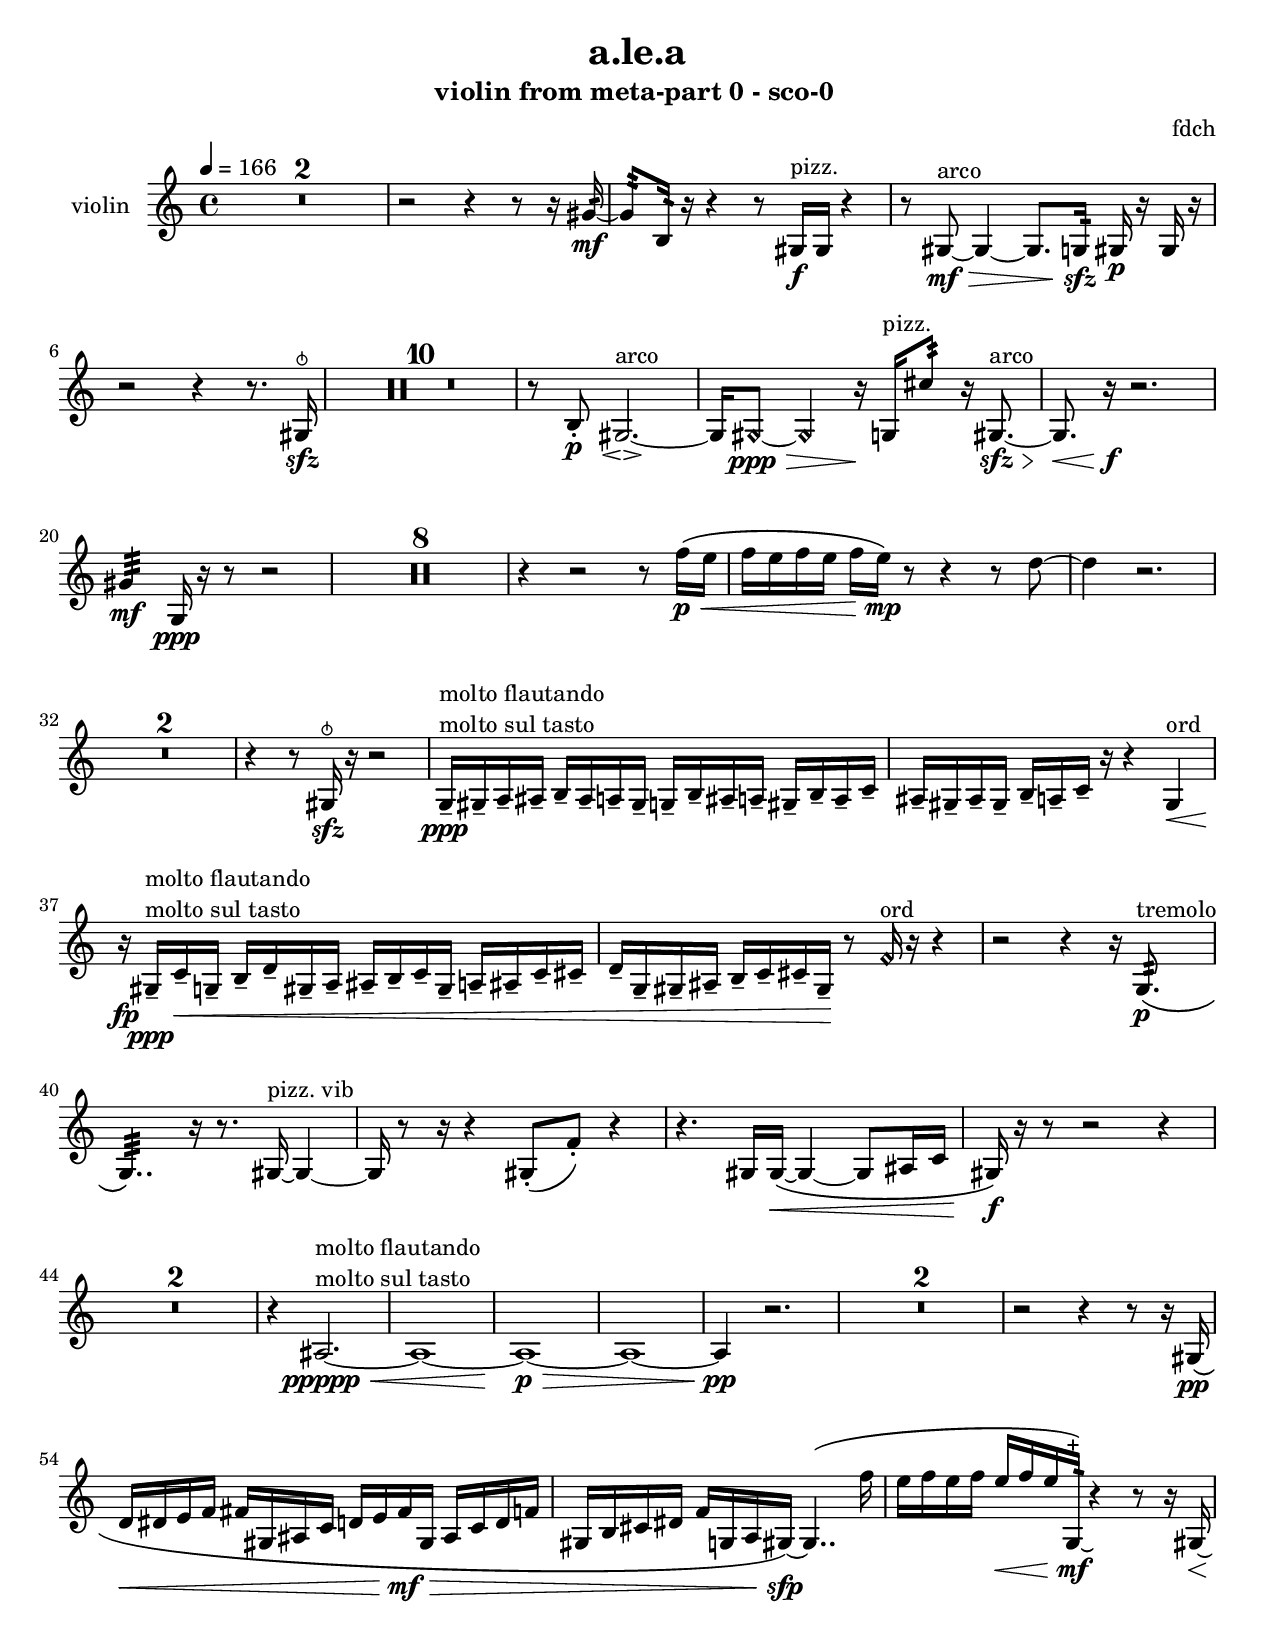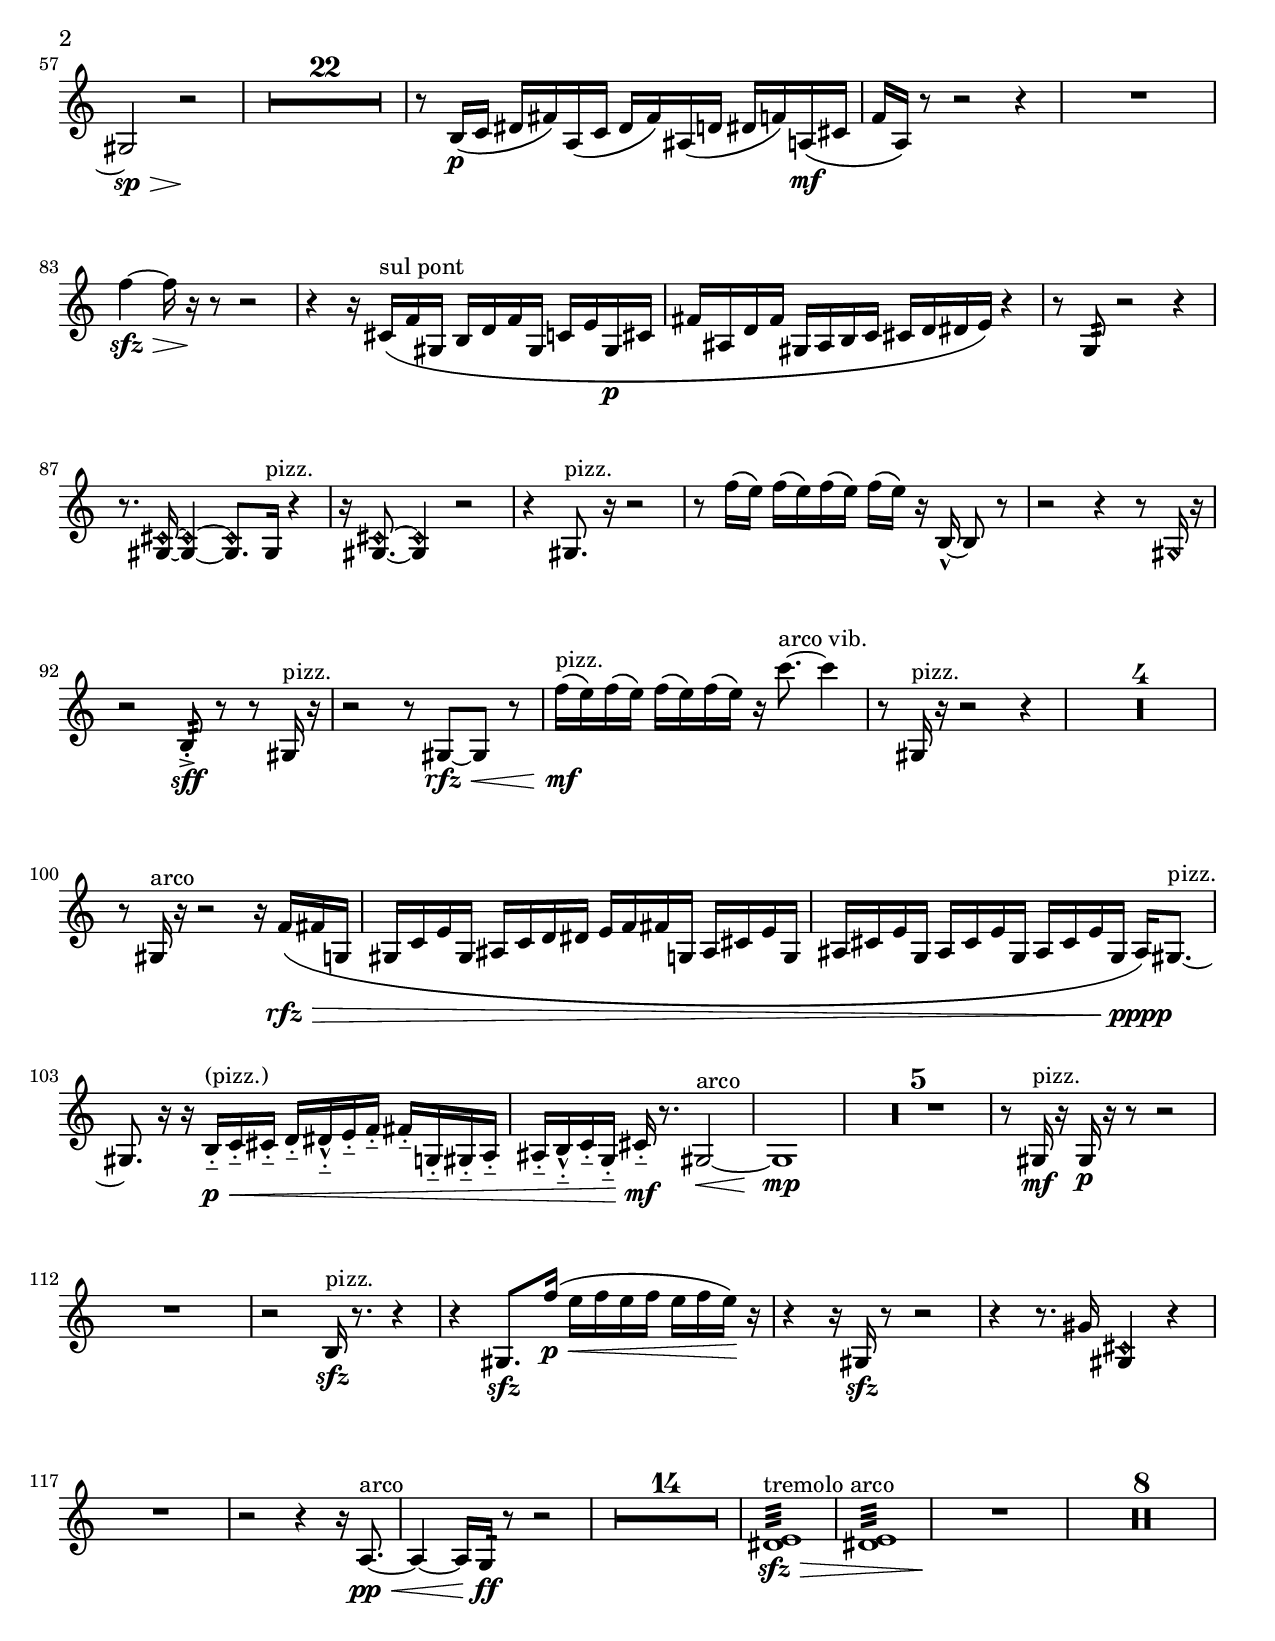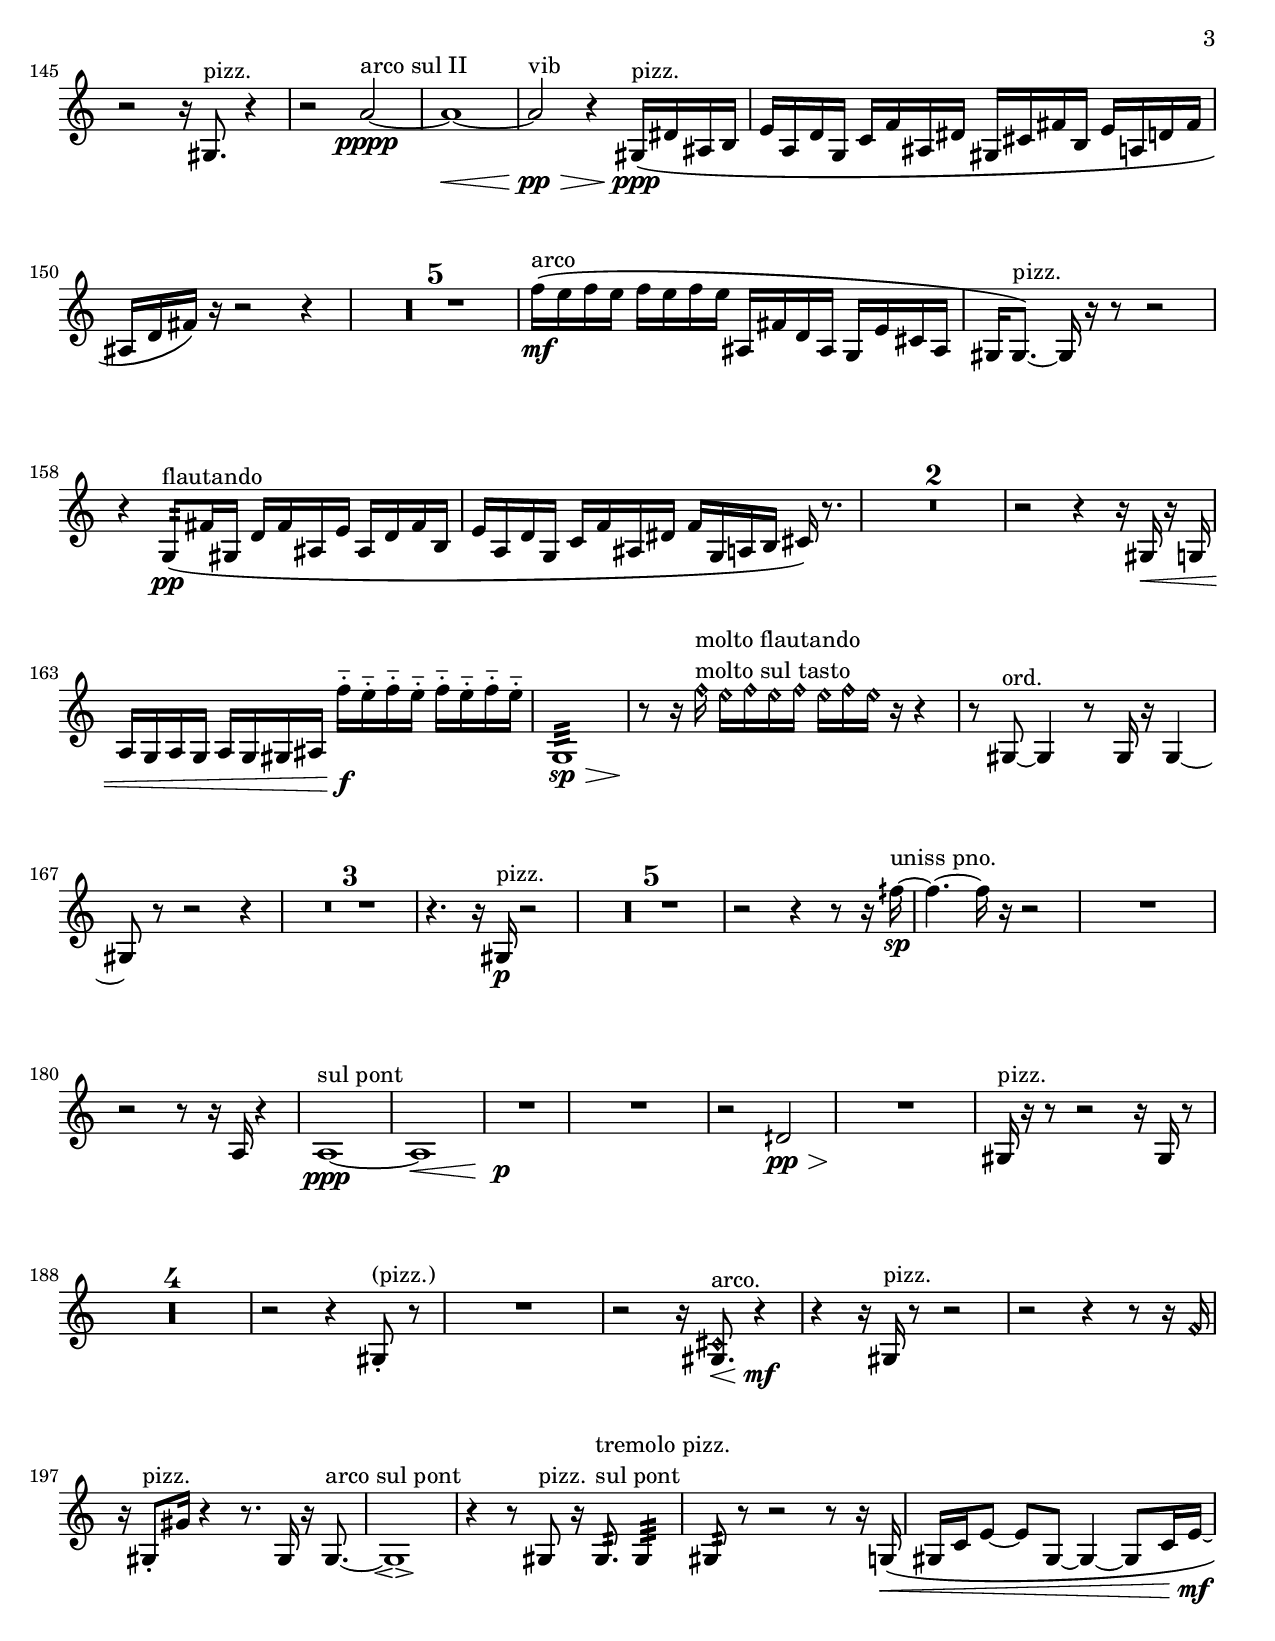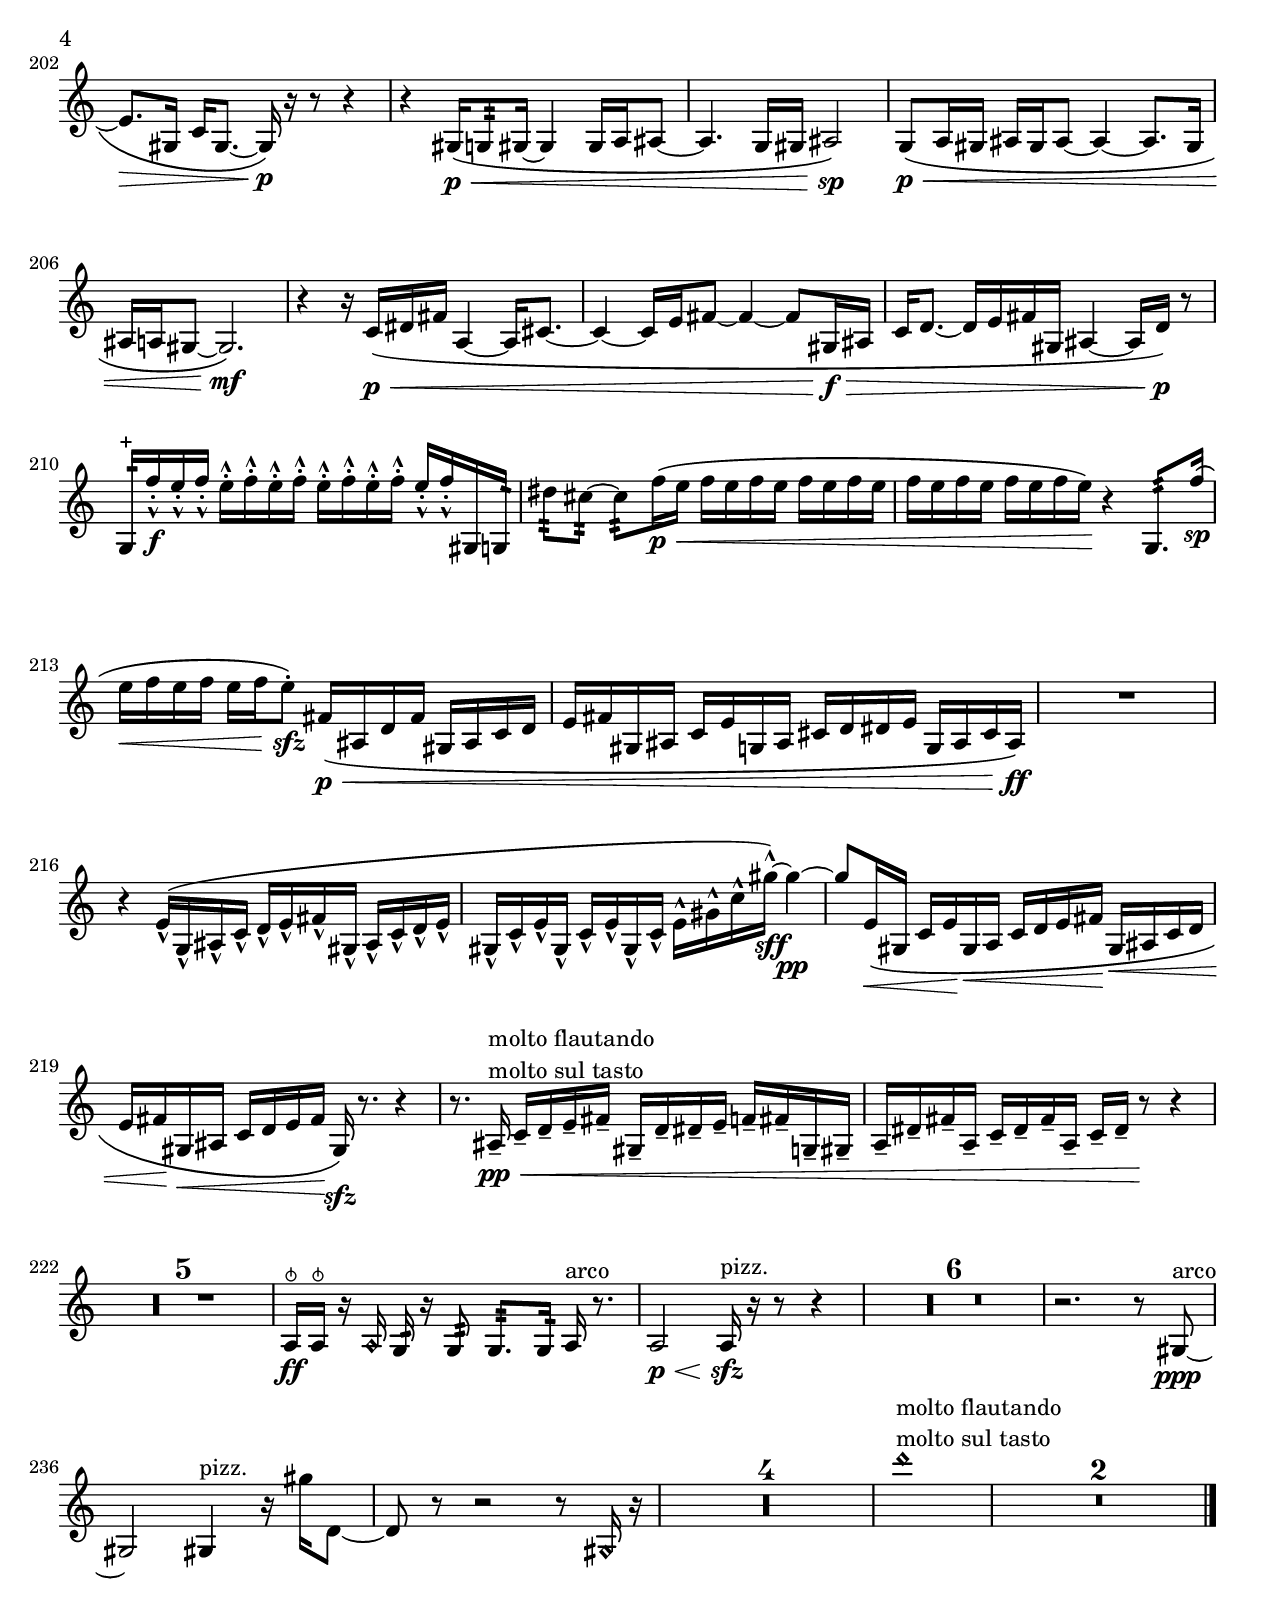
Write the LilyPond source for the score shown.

\version "2.19.56" 

violin_one_part = \relative c'' {

  \time 4/4
  \tempo 4 = 166

  \clef treble 
  % ________________________________________bar 1 :
  R1*2  |
  % ________________________________________bar 3 :
  r2 
  r4 
  r8  r16  gis16:32~\mf  |
  % ________________________________________bar 4 :
  gis8:32  b,16:32  r16 
  r4 
  r8  gis16\f^\markup {pizz. }  gis16 
  r4  |
  % ________________________________________bar 5 :
  r8  gis8~\mf\>^"arco" 
  gis4~ 
  gis8.  g16\sfz:32 
  gis16\p  r16  gis16  r16  |
  % ________________________________________bar 6 :
  r2 
  r4 
  r8.  gis16\sfz\snappizzicato  |
  % ________________________________________bar 7 :
  R1*10 |
  % ________________________________________bar 17 :
  r8  b8\p-. 
  gis2.~^"arco"\espressivo  |
  % ________________________________________bar 18 :
  gis16 gis8.~\ppp\> \harmonic 
  gis4 \harmonic
  r16\!  g16^\markup {pizz. }  cis'8:32 
  r16  gis,8.~\>\sfz^"arco"  |
  % ________________________________________bar 19 :
  gis8.\<  r16\f 
  r2.  |
  % ________________________________________bar 20 :
  gis'4:32\mf 
  g,16\ppp  r16  r8 
  r2  |
  % ________________________________________bar 21 :
  R1*8 |
  % ________________________________________bar 29 :
  r4 
  r2 
  r8  f''16\<\p\(  e16  |
  % ________________________________________bar 30 :
  f16  e16  f16  e16 
  f16  e16\mp\)  r8 
  r4 
  r8  d8~  |
  % ________________________________________bar 31 :
  d4 
  r2.  |
  % ________________________________________bar 32 :
  R1*2  |
  % ________________________________________bar 34 :
  r4 
  r8  gis,,16\snappizzicato\sfz  r16 
  r2  |
  % ________________________________________bar 35 :
  g16--\ppp^\markup {
    \left-column { 
      "molto flautando" 
      "molto sul tasto"
    }
  } gis16--  a16--  ais16-- 
  b16--  ais16--  a16--  gis16-- 
  g16--  b16--  ais16--  a16-- 
  gis16--  b16--  a16--  c16--  |
  % ________________________________________bar 36 :
  ais16--  gis16--  ais16--  gis16-- 
  b16--  a16--  c16--  r16 
  r4 
  gis4\<^\markup {ord }  |
  % ________________________________________bar 37 :
  r16\fp  gis16--\ppp^\markup {
    \left-column { 
      "molto flautando" 
      "molto sul tasto"
    }
  }  c16\<--  g16-- 
  b16--  d16--  gis,16--  a16-- 
  ais16--  b16--  c16--  gis16-- 
  a16--  ais16--  c16--  cis16--  |
  % ________________________________________bar 38 :
  d16--  g,16--  gis16--  ais16-- 
  b16--  c16--  cis16--  gis16\!-- 
  r8  \once \override NoteHead.style = #'harmonic f'16^"ord"  r16 
  r4  |
  % ________________________________________bar 39 :
  r2 
  r4 
  r16  g,8.:32\(^"tremolo"\p  |
  % ________________________________________bar 40 :
  g4..:32\)  r16 
  r8.  gis16~^\markup {pizz. vib} 
  gis4~  |
  % ________________________________________bar 41 :
  gis16  r8  r16 
  r4 
  gis8-.\(  f'8-.\)
  r4  |
  % ________________________________________bar 42 :
  r4. 
  gis,16  gis16~\(\< 
  gis4~ 
  gis8  ais16 c16  |
  % ________________________________________bar 43 :
  gis16\)\f  r16  r8 
  r2 
  r4  |
  % ________________________________________bar 44 :
  R1*2  |
  % ________________________________________bar 46 :
  r4 
  ais2.~\ppppp\<^\markup {
    \left-column { 
      "molto flautando" 
      "molto sul tasto"
    }
  }  |
  % ________________________________________bar 47 :
  ais1~  |
  % ________________________________________bar 48 :
  ais1~\p\>  |
  % ________________________________________bar 49 :
  ais1~  |
  % ________________________________________bar 50 :
  ais4\pp
  r2.|
  % ________________________________________bar 51 :
  R1*2  |
  % ________________________________________bar 53 :
  r2 
  r4 
  r8  r16  gis16\pp\(  |
  % ________________________________________bar 54 :
  d'16\<  dis16  e16  f16 
  fis16  gis,16  ais16  c16 
  d16  e16  fis16\>\mf  gis,16 
  ais16  c16  d16  f16  |
  % ________________________________________bar 55 :
  gis,16  b16  cis16  dis16 
  f16  g,16  a16  gis16~\)\sfp 
  gis4..\(  f''16  |
  % ________________________________________bar 56 :
  e16  f16  e16  f16 
  e16\<  f16  e16  g,,16:32-+\laissezVibrer\mf\) 
  r4
  r8 r16  gis16~\<  |
  % ________________________________________bar 57 :
  gis2\sp\>
  r2\!  |
  % ________________________________________bar 58 :
  R1*22 |
  % ________________________________________bar 80 :
  r8  b16\p\(  c16 
  dis16  fis16\)  a,16\(  c16 
  dis16  fis16\)  ais,16\(  d16 
  dis16  f16\)  a,16\(\mf  cis16  |
  % ________________________________________bar 81 :
  f16  a,16\)  r8 
  r2 
  r4  |
  % ________________________________________bar 82 :
  R1  |
  % ________________________________________bar 83 :
  f''4~\>\sfz
  f16  r16\!  r8 
  r2  |
  % ________________________________________bar 2 :
  r4 
  r16  cis,16\(^\markup {
    \left-column { 
      "sul pont"
    }
  }  f16  gis,16 
  b16  d16  f16  gis,16 
  c16  e16  gis,16\p  cis16  |
  % ________________________________________bar 3 :
  fis16  ais,16  d16  fis16 
  gis,16  ais16  b16  c16 
  cis16  d16  dis16  e16\) 
  r4  |
  % ________________________________________bar 4 :
  r8  g,8:32 
  r2 
  r4  |
  % ________________________________________bar 5 :
  r8.  <gis cis \harmonic>16~ 
  <gis cis \harmonic>4~ 
<gis cis \harmonic>8.  gis16^\markup {pizz. } 
  r4  |
  % ________________________________________bar 6 :
  r16 <gis cis \harmonic>8.~ 
  <gis cis \harmonic>4
  r2  |
  % ________________________________________bar 7 :
  r4 
  gis8.^\markup {pizz. }  r16 
  r2  |
  % ________________________________________bar 8 :
  r8  f''16\(  e16\) 
  f16\(  e16\)  f16\(  e16\) 
  f16\(  e16\)  r16  b,16~-^ 
  b8  r8  |
  % ________________________________________bar 9 :
  r2 
  r4 
  r8  \once \override NoteHead.style = #'harmonic gis16  r16  |
  % ________________________________________bar 10 :
  r2 
  b8:32-.->\sff r8 
  r8  gis16^\markup {pizz. }  r16  |
  % ________________________________________bar 11 :
  r2 
  r8  gis8~\rfz\< 
  gis8 r8  |
  % ________________________________________bar 12 :
  f''16\(\mf^"pizz."   e16\)  f16\(  e16\) 
  f16\(  e16\)  f16\(  e16\) 
  r16  c'8.~^\markup {arco vib. }   
  c4  |
  % ________________________________________bar 13 :
  r8  gis,,16^\markup {pizz. }  r16 
  r2 
  r4  |
  % ________________________________________bar 14 :
  R1 *4  |
  % ________________________________________bar 18 :
  r8  gis16^\markup {arco }  r16 
  r2 
  r16  f'16\(\rfz\>  fis16  g,16  |
  % ________________________________________bar 19 :
  gis16  c16  e16  gis,16 
  ais16  c16  d16  dis16 
  e16  f16  fis16  g,16 
  ais16  cis16  e16  g,16  |
  % ________________________________________bar 20 :
  ais16  cis16  e16  g,16 
  ais16  cis16  e16  g,16 
  ais16  cis16  e16  g,16 
  ais16\)\pppp  gis8.~^\markup {pizz. }  |
  % ________________________________________bar 21 :
  gis8.  r16 
  r16  b16-_\p\<^"(pizz.)"   c16-_  cis16-_ 
  d16-_  dis16-^-_  e16-_  f16-_ 
  fis16-_  g,16-_  gis16-_  a16-_  |
  % ________________________________________bar 22 :
  ais16-_  b16-^-_  c16-_  g16-_ 
  cis16-_\mf  r8. 
  gis2~\<^\markup {arco }  |
  % ________________________________________bar 23 :
  gis1\mp  |
  % ________________________________________bar 24 :
  R1*5  |
  % ________________________________________bar 29 :
  r8  gis16\mf^\markup {pizz. }  r16 
  gis16\p r16  r8 
  r2  |
  % ________________________________________bar 30 :
  R1  |
  % ________________________________________bar 31 :
  r2 
  b16\sfz^\markup {pizz. }  r8. 
  r4  |
  % ________________________________________bar 32 :
  r4 
  gis8.\sfz  f''16\(\p\< 
  e16  f16  e16  f16 
  e16  f16  e16\)\!  r16  |
  % ________________________________________bar 33 :
  r4 
  r16  gis,,16\sfz  r8 
  r2  |
  % ________________________________________bar 34 :
  r4
  r8.  gis'16 
  <gis, cis\harmonic>4
  r4  |
  % ________________________________________bar 35 :
  R1  |
  % ________________________________________bar 36 :
  r2 
  r4 
  r16  a8.~\pp\<^\markup {arco }  |
  % ________________________________________bar 37 :
  a4~ 
  a16  g16:32\ff  r8 
  r2  |
  % ________________________________________bar 38 :
  R1*14  |
  <e' dis>1:32\sfz\>^"tremolo arco"   |
  <e dis>1:32  |
  R1\!  |
  R1*8 |
  % ________________________________________bar 63 :
  r2 
  r16  gis,8.^\markup {pizz. } 
  r4  |
  % ________________________________________bar 64 :
  r2 
  a'2~\pppp^\markup {arco sul II } |
  % ________________________________________bar 65 :
  a1~\<  |
  % ________________________________________bar 66 :
  a2\>\pp^"vib"  
  r4
  gis,16\(\ppp^"pizz."   dis'16  ais16  b16  |
  % ________________________________________bar 67 :
  e16  a,16  d16  g,16 
  c16  f16  ais,16  dis16 
  gis,16  cis16  fis16  b,16 
  e16  a,16  d16  fis16  |
  % ________________________________________bar 68 :
  ais,16  d16  fis16\)  r16 
  r2 
  r4  |
  % ________________________________________bar 69 :
  R1*5  |
  % ________________________________________bar 74 :
  f'16\(\mf^"arco"  e16  f16  e16 
  f16  e16  f16  e16 
  ais,,16  fis'16  d16  ais16 
  g16  e'16  cis16  ais16  |
  % ________________________________________bar 75 :
  gis16  gis8.~\)^\markup {pizz. } 
  gis16  r16  r8 
  r2  |
  % ________________________________________bar 76 :
  r4 
  g8\(:32\pp^\markup {
    \left-column { 
      "flautando"
    }
  }  fis'16  gis,16 
  d'16  fis16  ais,16  e'16 
  ais,16  d16  fis16  b,16  |
  % ________________________________________bar 77 :
  e16  a,16  d16  g,16 
  c16  f16  ais,16  dis16 
  f16  g,16  a16  b16 
  cis16\)  r8.  |
  % ________________________________________bar 78 :
  R1*2 |
  % ________________________________________bar 80 :
  r2 
  r4 
  r16  gis16\<  r16  g16  |
  % ________________________________________bar 81 :
  a16  g16  a16  g16 
  a16  g16  gis16  ais16 
  f''16-_\f  e16-_  f16-_  e16-_ 
  f16-_  e16-_  f16-_  e16-_  |
  % ________________________________________bar 82 :
  g,,1:32\>\sp  |
  % ________________________________________bar 83 :
  r8\!  r16  \once \override NoteHead.style = #'harmonic f''16^\markup {
    \left-column { 
      "molto flautando" 
      "molto sul tasto"
    }
  } 
  \once \override NoteHead.style = #'harmonic e16  \once \override NoteHead.style = #'harmonic f16  \once \override NoteHead.style = #'harmonic e16  \once \override NoteHead.style = #'harmonic f16 
  \once \override NoteHead.style = #'harmonic e16  \once \override NoteHead.style = #'harmonic f16  \once \override NoteHead.style = #'harmonic e16  r16 
  r4  |
  % ________________________________________bar 84 :
  r8  gis,,8~^"ord."  
  gis4 
  r8  gis16  r16 
  gis4~  |
  % ________________________________________bar 85 :
  gis8  r8 
  r2 
  r4  |
  % ________________________________________bar 86 :
  R1*3 |
  % ________________________________________bar 89 :
  r4. 
  r16  gis16\p^"pizz."  
  r2  |
  % ________________________________________bar 2 :
  R1*5 |
  %________________________________________bar 7 :
  r2 
  r4 
  r8  r16  fih''16~\sp^"uniss pno."   |
  % ________________________________________bar 8 :
  fih4.~ 
  fih16  r16 
  r2  |
  % ________________________________________bar 9 :
  R1  |
  % ________________________________________bar 10 :
  r2 
  r8  r16  a,,16 
  r4  |
  % ________________________________________bar 11 :
  a1~^"sul pont"\ppp  |
  a1\<  |
  R1\p |
  R1 |
  % ________________________________________bar 15 :
  r2 
  dih2\pp\>  |
  % ________________________________________bar 16 :
  R1\!  |
  % ________________________________________bar 17 :
  gis,16^"pizz."   r16  r8 
  r2 
  r16  gis16  r8  |
  % ________________________________________bar 18 :
  R1*4  |
  % ________________________________________bar 22 :
  r2 
  r4 
  gis8-.^"(pizz.)"   r8  |
  % ________________________________________bar 23 :
  R1  |
  % ________________________________________bar 24 :
  r2 
  r16 <gis cis\harmonic>8.\<^"arco."
  r4\mf  |
  % ________________________________________bar 25 :
  r4 
  r16  gis16^\markup {pizz. }  r8 
  r2  |
  % ________________________________________bar 26 :
  r2 
  r4 
  r8  r16  \once \override NoteHead.style = #'harmonic f'16  |
  % ________________________________________bar 27 :
  r16  gis,8-.^\markup {pizz. }  gis'16 
  r4 
  r8.  gis,16 
  r16  gis8.~^"arco sul pont"   |
  % ________________________________________bar 28 :
  gis1\espressivo  |
  % ________________________________________bar 29 :
  r4 
  r8  gis8^"pizz."  
  r16  gis8.:32^\markup {
    \left-column { 
      "tremolo pizz." 
      "sul pont"
    }
  }
  gis4:32 |
  % ________________________________________bar 30 :
  gis8:32  r8 
  r2 
  r8  r16  g16\<\(  |
  % ________________________________________bar 31 :
  gis16  c16  e8~ 
  e8  gis,8~ 
  gis4~ 
  gis8  c16  e16~\mf  |
  % ________________________________________bar 32 :
  e8.\>  gis,16 
  c16  gis8.~ 
  gis16\p\)  r16  r8 
  r4  |
  % ________________________________________bar 33 :
  r4 
  gis16\(\p\<  g8:32  gis16~ 
  gis4 
  gis16  a16  ais8~  |
  % ________________________________________bar 34 :
  ais4. 
  g16  gis16 
  ais2\)\sp  |
  % ________________________________________bar 35 :
  g8\p\<\(  a16  gis16 
  ais16  gis16  ais8~ 
  ais4~ 
  ais8.  gis16  |
  % ________________________________________bar 36 :
  ais16  a16  gis8~ 
  gis2.\mf\)  |
  % ________________________________________bar 37 :
  r4 
  r16  c16\p\<\(  dis16  fis16 
  a,4~ 
  a16  cis8.~  |
  % ________________________________________bar 38 :
  cis4~ 
  cis16  e16  fis8~ 
  fis4~ 
  fis8  gis,16\f\>  ais16  |
  % ________________________________________bar 39 :
  c16  d8.~ 
  d16  e16  fis16  gis,16 
  ais4~ 
  ais16  d16\p\)  r8  |
  % ________________________________________bar 40 :
  g,16-+:32  f''16\f-^-.  e16-^-.  f16-^-. 
  e16-^-.  f16-^-.  e16-^-.  f16-^-. 
  e16-^-.  f16-^-. e16-^-.  f16-^-.
  e16-^-.  f16-^-.  gis,,16  g16:32  |
  % ________________________________________bar 41 :
  dis''8:32  cis8:32~ 
  cis8:32  f16\(\p\<  e16 
  f16  e16  f16  e16 
  f16  e16  f16  e16  |
  % ________________________________________bar 42 :
  f16  e16  f16  e16 
  f16  e16  f16  e16\)\!  
  r4 
  g,,8.:32   f''16\sp\(  |
  % ________________________________________bar 43 :
  e16\<  f16  e16  f16 
  e16  f16  e8-.\sfz\)   
  fis,16\p\<\( ais,16  d16 fis16 
  gis,16  ais16  c16  d16  |
  % ________________________________________bar 44 :
  e16  fis16  gis,16  ais16 
  c16  e16  g,16  ais16 
  cis16  d16  dis16  e16 
  g,16  ais16  cis16  ais16\ff\)  |
  % ________________________________________bar 45 :
  R1  |
  % ________________________________________bar 46 :
  r4 
  e'16\(-^  g,16-^  ais16-^  c16-^ 
  d16-^  e16-^  fis16-^  gis,16-^ 
  ais16-^  c16-^  d16-^  e16-^  |
  % ________________________________________bar 47 :
  gis,16-^  c16-^  e16-^  gis,16-^ 
  c16-^  e16-^  gis,16-^  c16-^ 
  e16-^  gis16-^  c16-^  gis'16~\sff\)-^ 
  gis4~\pp  |
  % ________________________________________bar 48 :
  gis8  e,16\<\(  gis,16 
  c16  e16\!  gis,16\<  a16 
  c16  d16  e16  fis16\! 
  gis,16\<  ais16  c16  d16  |
  % ________________________________________bar 49 :
  e16  fis16\!  gis,16\<  ais16 
  c16  d16  e16  fis16\! 
  gis,16\sfz\)  r8. 
  r4  |
  % ________________________________________bar 50 :
  r8.  ais16\pp\<--^\markup {
    \left-column { 
      "molto flautando" 
      "molto sul tasto"
    }
  } 
  c16--  d16--  e16--  fis16-- 
  gis,16--  d'16--  dis16--  e16-- 
  f16--  fis16--  g,16--  gis16--  |
  % ________________________________________bar 51 :
  a16--  dis16--  fis16--  a,16-- 
  c16--  dis16--  fis16--  a,16-- 
  c16--  dis16--  r8\! 
  r4  |
  % ________________________________________bar 52 :
  R1*5  |
  
  
  
  %{
  
  
  R1*3 |
  % ________________________________________bar 60 :
  r2 
  gis,16  gis16  g16  gis16 
  g16  gis16  g16  g16  |
  % ________________________________________bar 61 :
  gis16  g16  gis16  gis16 
  g16  g16  g16  gis16 
  gis16  g16  g16  g16 
  gis16  gis16  gis16  g16  |
  % ________________________________________bar 62 :
  g16  r16  r8 
  r8.  \once \override NoteHead.style = #'harmonic gis16 
  r2  |
  % ________________________________________bar 63 :
  r16  gis8.~^\markup {pizz. } 
  gis16  r16  r8 
  r2  |
  % ________________________________________bar 64 :
  r16  gis16  r8 
  r2 
  \once \override NoteHead.style = #'harmonic gis16  \once \override NoteHead.style = #'harmonic gis8.~  |
  % ________________________________________bar 65 :
  \once \override NoteHead.style = #'harmonic gis4~ 
  \once \override NoteHead.style = #'harmonic gis16  gis16^\markup {pizz. }  r16  g16:32~ 
  g8.:32  r16 
  r8  gis16^\markup {arco }  r16  |
  % ________________________________________bar 66 :
  r4 
  r16  gis8.~^\markup {pizz. } 
  gis16  r16  gis16^\markup {arco }  r16 
  gis16^\markup {pizz. }  r8.  |
  % ________________________________________bar 67 :
  r4 
  r16  g8.:32~ 
  g16:32  r16  gis16  r16 
  r4  |
  % ________________________________________bar 68 :
  r16  r16  f''16  e16 
  f16  e16  f16  e16 
  f16  e16  r8 
  r4  |
  % ________________________________________bar 69 :
  r16  ais,,16^\markup {legato }  b16  c16 
  cis16  d16  dis16  e16 
  f16  fis16  g,16  gis16 
  a16  ais16  b16  d16  |
  % ________________________________________bar 70 :
  f16  fis16  g,16  gis16 
  a16  ais16  b16  c16 
  r2  |
  % ________________________________________bar 71 :
  R1*2  |
  % ________________________________________bar 73 :
  r16  r16  r16  \once \override NoteHead.style = #'harmonic g16~ 
  \once \override NoteHead.style = #'harmonic g4 
  r16  g8.~^\markup {pizz. } 
  g4~  |
  % ________________________________________bar 74 :
  g8.  r16 
  r8.  g16 
  r4 
  r16  g8.:32~  |
  % ________________________________________bar 75 :
  g8.:32  g16^\markup {arco } 
  r16  cis16  d16  dis16 
  e16  f16  fis16  g,16 
  gis16  a16  d16  g,16  |
  % ________________________________________bar 76 :
  c16  e16  gis,16  c16 
  cis16  d16  dis16  e16 
  f16  ais,16  fis'16  d16 
  r16  gis,16  g16  g16  |
  % ________________________________________bar 77 :
  gis16  gis16  gis16  g16 
  g16  gis16  gis16  gis16 
  g16  g16  gis16  gis16 
  g16  g16  gis16  gis16  |
  % ________________________________________bar 78 :
  gis16  gis16  g16  gis16 
  r2 
  r16  g8.~^\markup {pizz. }  |
  % ________________________________________bar 79 :
  g16  r16  r8 
  r2 
  r4  |
  % ________________________________________bar 80 :
  R1  |
  % ________________________________________bar 81 :
  r16  r16  r16  gis16~ 
  gis2~ 
  gis16  r16  r16  r16  |
  % ________________________________________bar 82 :
  R1*2  |
  % ________________________________________bar 84 :
  r16  r16  r16  \once \override NoteHead.style = #'harmonic gis16~ 
  \once \override NoteHead.style = #'harmonic gis16  r8. 
  r2  |
  % ________________________________________bar 85 :
  r4. 
  e''16\mf  f16 
  e16  e16  f16  f16 
  f16  f16  gis,,8~^\markup {arco }  |
  % ________________________________________bar 86 :
  gis2 
  r2  |
  % ________________________________________bar 87 :
  g16  gis16  gis16  g16 
  gis16  g16  gis16  gis16 
  g16  gis16  gis16  g16 
  g16  gis16  gis16  gis16  |
  % ________________________________________bar 88 :
  r8  b16  c16 
  cis16  d16  dis16  e16 
  f16  fis16  g,16  gis16 
  a16  ais16  d16  fis16  |
  % ________________________________________bar 89 :
  g,16  gis16  g16  g16 
  g16  g16  g16  g16 
  g16  g16  g16  g16 
  g16  g16  g16  g16  |
  % ________________________________________bar 90 :
  g16  g16  r8 
  r8  g8:32 
  e'4~^\markup {legato } 
  e16  gis,8  c16  |
  % ________________________________________bar 91 :
  e16  gis,8.~ 
  gis4 
  c16  d8.~ 
  d16  e16  fis16  gis,16~  |
  % ________________________________________bar 92 :
  gis8.  ais16 
  c16  cis8.~ 
  cis4~ 
  cis8  d16  dis16~  |
  % ________________________________________bar 93 :
  dis4. 
  f16  r16 
  r8  gis,16^\markup {pizz. }  r16 
  r4  |
  % ________________________________________bar 94 :
  R1*9  |
  % ________________________________________bar 103 :

  %}


  
  %FIRTS FIFTEEN BARS OF PART 1
  
  % ________________________________________bar 1 :
   a16\snappizzicato\ff a16\snappizzicato  r16  \once \override NoteHead.style = #'harmonic a16 
   g16:32 r16  g8:32 
  g8.:32  g16:32  
  a16^\markup {arco }  r8.|
  % ________________________________________bar 2 :
  a2\p\< 
  a16\sfz^\markup {pizz. }  r16  r8 
  r4 |
  % ________________________________________bar 3 :
  R1*6 |
  % ________________________________________bar 9 :
  r2. 
  r8  gis8~\ppp^\markup {arco }  |
  % ________________________________________bar 10 :
  gis2 
  gis4^\markup {pizz. } 
  r16  gis''16  d,8~  |
  % ________________________________________bar 11 :
  d8  r8 
  r2 
  r8  \once \override NoteHead.style = #'harmonic gis,16  r16  |
  % ________________________________________bar 12 :
  R1 * 4|
  d'''1^\markup {
    \left-column { 
      "molto flautando" 
      "molto sul tasto"
    }
  } \harmonic |
  
  R1*2 \bar "|."
  

  
  
  %FIRST FIFTEEN BARS OF PART 3

}



\header {
  title = "a.le.a"
  subtitle = "violin from meta-part 0 - sco-0 "
  composer = "fdch"
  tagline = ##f
}
\paper {
  max-systems-per-page = #8
}
\score {
  <<
    \set Score.skipBars = ##t
    \new Staff \with { 
      instrumentName = "violin" 
     } 
    {
      <<
        \new Voice {
          \violin_one_part
        }
      >>
    }
  >>
  \midi {}
  \layout {
    \mergeDifferentlyHeadedOn
    \mergeDifferentlyDottedOn
    #(set-default-paper-size "letter")
  }
}
